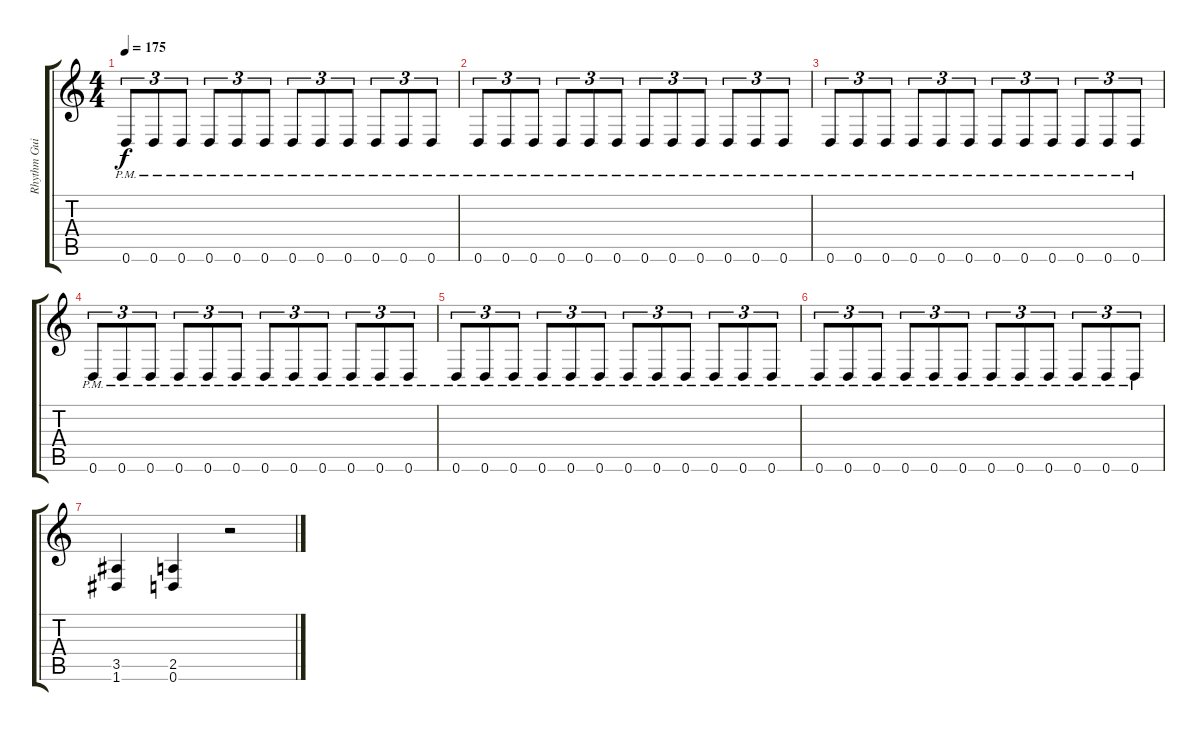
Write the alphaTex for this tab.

\track ("Rhythm Guitar I" "Rhythm Gui") {instrument distortionguitar}
\staff {score tabs}
\tuning (D4 A3 F3 C3 G2 D2) {hide}
\ts (4 4)
\tempo 175
\clef g2
\ks c
0.6{pm}.8{tu (3 2) dy f} 0.6{pm}.8{tu (3 2)} 0.6{pm}.8{tu (3 2)} 0.6{pm}.8{tu (3 2)} 0.6{pm}.8{tu (3 2)} 0.6{pm}.8{tu (3 2)} 0.6{pm}.8{tu (3 2)} 0.6{pm}.8{tu (3 2)} 0.6{pm}.8{tu (3 2)} 0.6{pm}.8{tu (3 2)} 0.6{pm}.8{tu (3 2)} 0.6{pm}.8{tu (3 2)} |
0.6{pm}.8{tu (3 2)} 0.6{pm}.8{tu (3 2)} 0.6{pm}.8{tu (3 2)} 0.6{pm}.8{tu (3 2)} 0.6{pm}.8{tu (3 2)} 0.6{pm}.8{tu (3 2)} 0.6{pm}.8{tu (3 2)} 0.6{pm}.8{tu (3 2)} 0.6{pm}.8{tu (3 2)} 0.6{pm}.8{tu (3 2)} 0.6{pm}.8{tu (3 2)} 0.6{pm}.8{tu (3 2)} |
0.6{pm}.8{tu (3 2)} 0.6{pm}.8{tu (3 2)} 0.6{pm}.8{tu (3 2)} 0.6{pm}.8{tu (3 2)} 0.6{pm}.8{tu (3 2)} 0.6{pm}.8{tu (3 2)} 0.6{pm}.8{tu (3 2)} 0.6{pm}.8{tu (3 2)} 0.6{pm}.8{tu (3 2)} 0.6{pm}.8{tu (3 2)} 0.6{pm}.8{tu (3 2)} 0.6{pm}.8{tu (3 2)} |
0.6{pm}.8{tu (3 2)} 0.6{pm}.8{tu (3 2)} 0.6{pm}.8{tu (3 2)} 0.6{pm}.8{tu (3 2)} 0.6{pm}.8{tu (3 2)} 0.6{pm}.8{tu (3 2)} 0.6{pm}.8{tu (3 2)} 0.6{pm}.8{tu (3 2)} 0.6{pm}.8{tu (3 2)} 0.6{pm}.8{tu (3 2)} 0.6{pm}.8{tu (3 2)} 0.6{pm}.8{tu (3 2)} |
0.6{pm}.8{tu (3 2)} 0.6{pm}.8{tu (3 2)} 0.6{pm}.8{tu (3 2)} 0.6{pm}.8{tu (3 2)} 0.6{pm}.8{tu (3 2)} 0.6{pm}.8{tu (3 2)} 0.6{pm}.8{tu (3 2)} 0.6{pm}.8{tu (3 2)} 0.6{pm}.8{tu (3 2)} 0.6{pm}.8{tu (3 2)} 0.6{pm}.8{tu (3 2)} 0.6{pm}.8{tu (3 2)} |
0.6{pm}.8{tu (3 2)} 0.6{pm}.8{tu (3 2)} 0.6{pm}.8{tu (3 2)} 0.6{pm}.8{tu (3 2)} 0.6{pm}.8{tu (3 2)} 0.6{pm}.8{tu (3 2)} 0.6{pm}.8{tu (3 2)} 0.6{pm}.8{tu (3 2)} 0.6{pm}.8{tu (3 2)} 0.6{pm}.8{tu (3 2)} 0.6{pm}.8{tu (3 2)} 0.6{pm}.8{tu (3 2)} |
(3.5 1.6).4 (2.5 0.6).4 r.2
